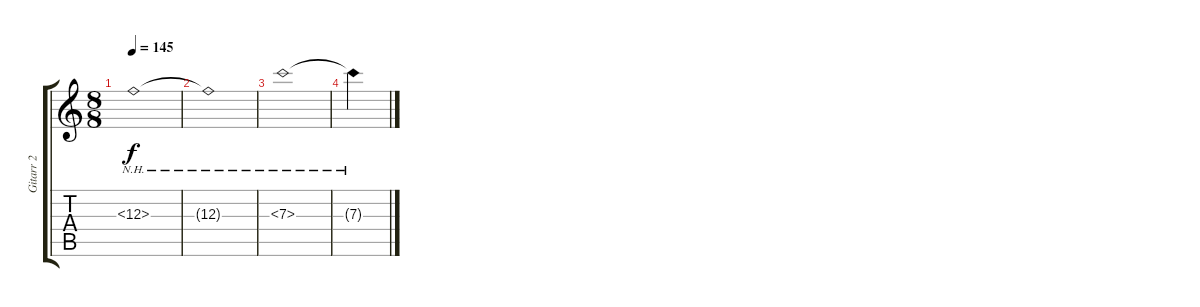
\track ("Gitarr 2" "Gitarr 2") {instrument electricguitarclean}
\staff {score tabs}
\tuning (D4 A3 F3 C3 G2 D2) {hide}
\ts (8 8)
\tempo 145
\clef g2
\ks c
12.3{nh}.1{dy f} |
12.3{nh t}.1 |
7.3{nh}.1 |
7.3{nh t}.4
